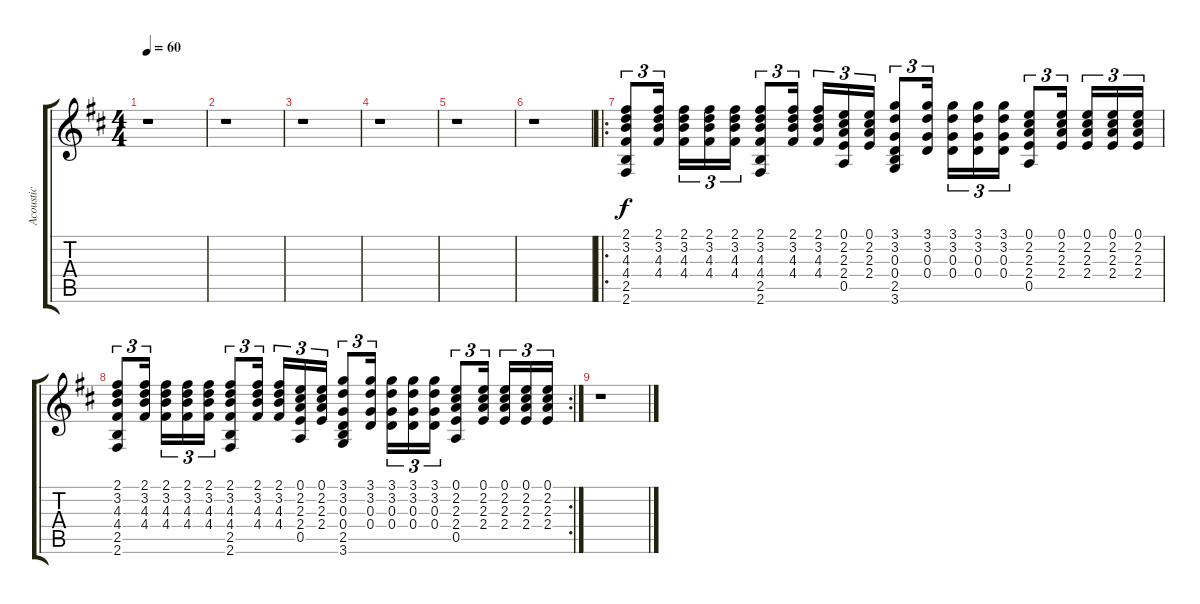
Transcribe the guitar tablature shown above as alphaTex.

\track ("Acoustic" "Acoustic") {instrument acousticguitarsteel}
\staff {score tabs}
\tuning (E4 B3 G3 D3 A2 E2) {hide}
\ts (4 4)
\tempo 60
\clef g2
\ks d
r.1{dy f} |
r.1 |
r.1 |
r.1 |
r.1 |
r.1 |
\ro
(2.1 3.2 4.3 4.4 2.5 2.6).8{tu (3 2)} (2.1 3.2 4.3 4.4).16{tu (3 2) beam splitsecondary} (2.1 3.2 4.3 4.4).16{tu (3 2)} (2.1 3.2 4.3 4.4).16{tu (3 2)} (2.1 3.2 4.3 4.4).16{tu (3 2)} (2.1 3.2 4.3 4.4 2.5 2.6).8{tu (3 2)} (2.1 3.2 4.3 4.4).16{tu (3 2) beam splitsecondary} (2.1 3.2 4.3 4.4).16{tu (3 2)} (0.1 2.2 2.3 2.4 0.5).16{tu (3 2)} (0.1 2.2 2.3 2.4).16{tu (3 2)} (3.1 3.2 0.3 0.4 2.5 3.6).8{tu (3 2)} (3.1 3.2 0.3 0.4).16{tu (3 2) beam splitsecondary} (3.1 3.2 0.3 0.4).16{tu (3 2)} (3.1 3.2 0.3 0.4).16{tu (3 2)} (3.1 3.2 0.3 0.4).16{tu (3 2)} (0.1 2.2 2.3 2.4 0.5).8{tu (3 2)} (0.1 2.2 2.3 2.4).16{tu (3 2) beam splitsecondary} (0.1 2.2 2.3 2.4).16{tu (3 2)} (0.1 2.2 2.3 2.4).16{tu (3 2)} (0.1 2.2 2.3 2.4).16{tu (3 2)} |
\rc 2
(2.1 3.2 4.3 4.4 2.5 2.6).8{tu (3 2)} (2.1 3.2 4.3 4.4).16{tu (3 2) beam splitsecondary} (2.1 3.2 4.3 4.4).16{tu (3 2)} (2.1 3.2 4.3 4.4).16{tu (3 2)} (2.1 3.2 4.3 4.4).16{tu (3 2)} (2.1 3.2 4.3 4.4 2.5 2.6).8{tu (3 2)} (2.1 3.2 4.3 4.4).16{tu (3 2) beam splitsecondary} (2.1 3.2 4.3 4.4).16{tu (3 2)} (0.1 2.2 2.3 2.4 0.5).16{tu (3 2)} (0.1 2.2 2.3 2.4).16{tu (3 2)} (3.1 3.2 0.3 0.4 2.5 3.6).8{tu (3 2)} (3.1 3.2 0.3 0.4).16{tu (3 2) beam splitsecondary} (3.1 3.2 0.3 0.4).16{tu (3 2)} (3.1 3.2 0.3 0.4).16{tu (3 2)} (3.1 3.2 0.3 0.4).16{tu (3 2)} (0.1 2.2 2.3 2.4 0.5).8{tu (3 2)} (0.1 2.2 2.3 2.4).16{tu (3 2) beam splitsecondary} (0.1 2.2 2.3 2.4).16{tu (3 2)} (0.1 2.2 2.3 2.4).16{tu (3 2)} (0.1 2.2 2.3 2.4).16{tu (3 2)} |
r.1
